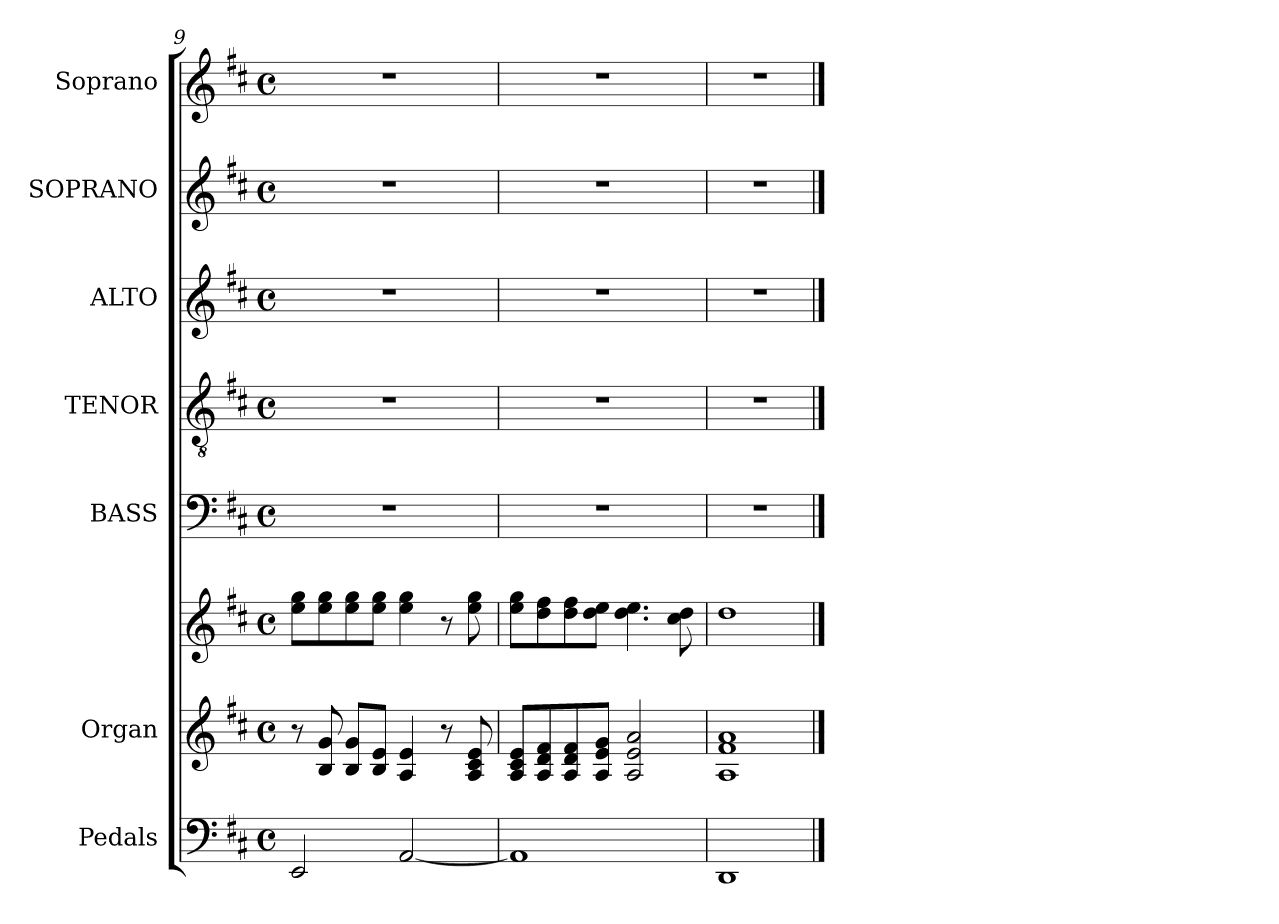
**kern	**kern	**kern	**kern	**kern	**kern	**kern	**kern
*part7	*part6	*part6	*part5	*part4	*part3	*part2	*part1
*staff8	*staff7	*staff6	*staff5	*staff4	*staff3	*staff2	*staff1
*I"Pedals	*I"Organ	*	*I"BASS	*I"TENOR	*I"ALTO	*I"SOPRANO	*I"Soprano
*I'Ped.	*I'Org.	*	*I'B.	*I'T.	*I'A.	*I'S.	*I'S.
*clefF4	*clefG2	*clefG2	*clefF4	*clefGv2	*clefG2	*clefG2	*clefG2
*	*	*	*	*ITrd7c12	*	*	*
*k[f#c#]	*k[f#c#]	*k[f#c#]	*k[f#c#]	*k[f#c#]	*k[f#c#]	*k[f#c#]	*k[f#c#]
*D:	*D:	*D:	*D:	*D:	*D:	*D:	*D:
*M4/4	*M4/4	*M4/4	*M4/4	*M4/4	*M4/4	*M4/4	*M4/4
*met(c)	*met(c)	*met(c)	*met(c)	*met(c)	*met(c)	*met(c)	*met(c)
=9	=9	=9	=9	=9	=9	=9	=9
2EEi/	8r	8eei\ 8ggiL	1r	1r	1r	1r	1r
.	8Bi/ 8gi	8eei\ 8ggi	.	.	.	.	.
.	8Bi/ 8giL	8eei\ 8ggi	.	.	.	.	.
.	8Bi/ 8eiJ	8eei\ 8ggiJ	.	.	.	.	.
[2AAi/	4Ai/ 4ei	4eei\ 4ggi	.	.	.	.	.
.	8r	8r	.	.	.	.	.
.	8Ai/ 8c#i 8ei	8eei\ 8ggi	.	.	.	.	.
=10	=10	=10	=10	=10	=10	=10	=10
1AAi]	8Ai/ 8c#i 8eiL	8eei\ 8ggiL	1r	1r	1r	1r	1r
.	8Ai/ 8di 8f#i	8ddi\ 8ff#i	.	.	.	.	.
.	8Ai/ 8di 8f#i	8ddi\ 8ff#i	.	.	.	.	.
.	8Ai/ 8ei 8giJ	8ddi\ 8eeiJ	.	.	.	.	.
.	2Ai/ 2ei 2ai	4.ddi\ 4.eei	.	.	.	.	.
.	.	8cc#i\ 8ddi	.	.	.	.	.
=11	=11	=11	=11	=11	=11	=11	=11
1DDi	1Ai 1f#i 1ai	1ddi	1r	1r	1r	1r	1r
==	==	==	==	==	==	==	==
*-	*-	*-	*-	*-	*-	*-	*-
